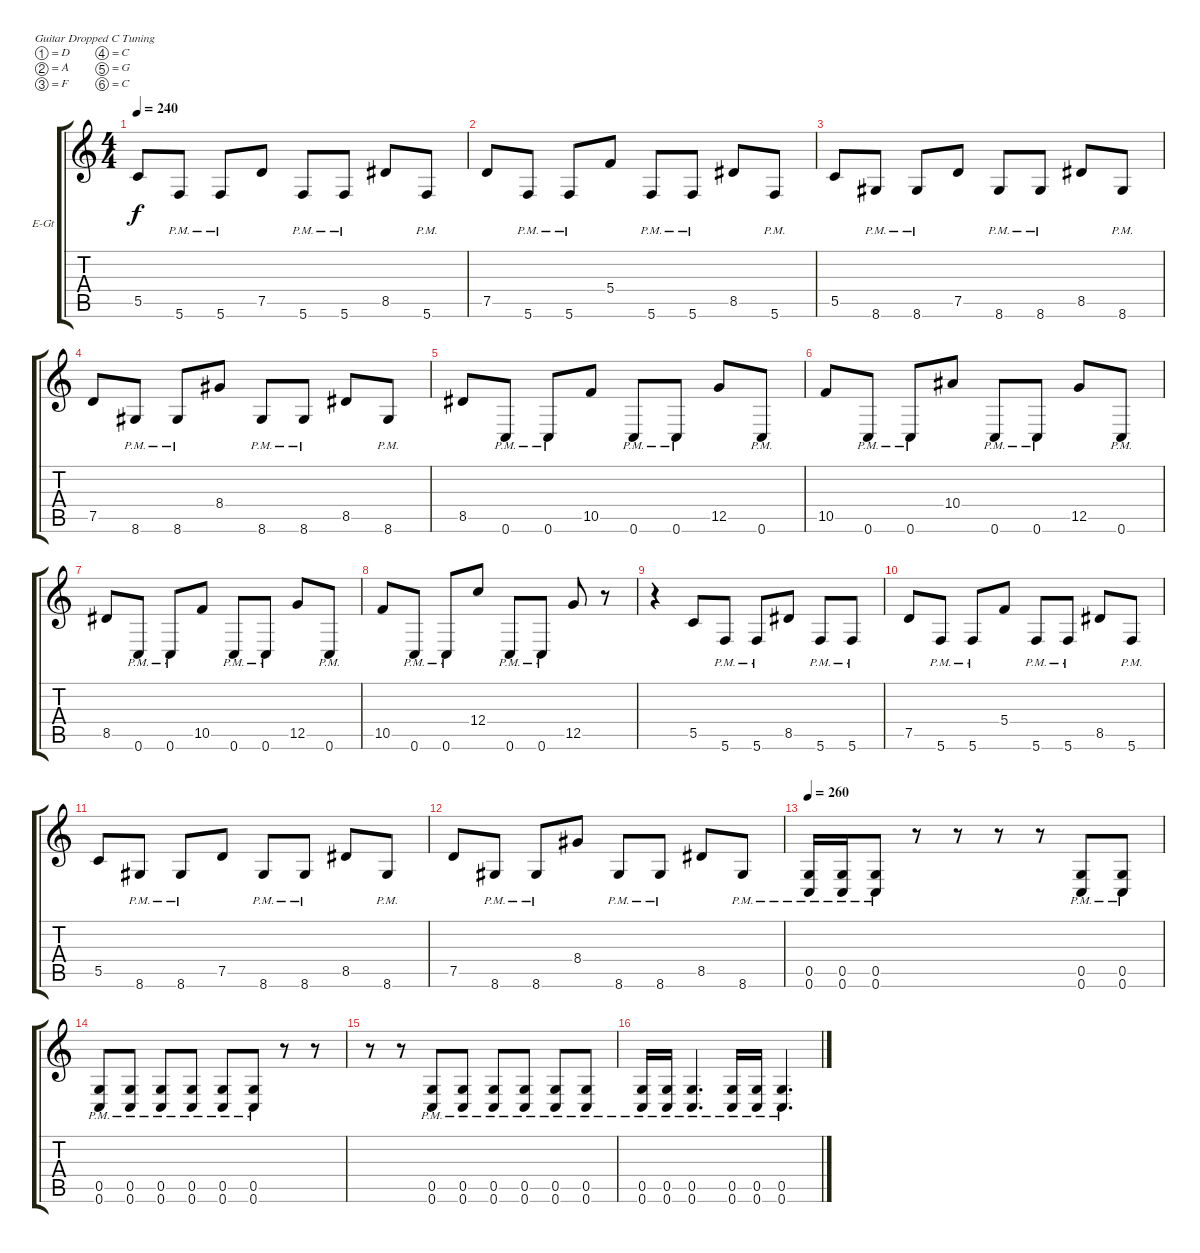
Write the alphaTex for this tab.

\bracketExtendMode groupsimilarinstruments
\firstSystemTrackNameOrientation horizontal
\otherSystemsTrackNameOrientation horizontal
\track ("Ernie" "E-Gt") {instrument distortionguitar}
\staff {score tabs}
\tuning (D4 A3 F3 C3 G2 C2)
\ts (4 4)
\tempo 240
\clef g2
\ks c
5.5.8{dy f} 5.6{pm}.8 5.6{pm}.8 7.5.8 5.6{pm}.8 5.6{pm}.8 8.5.8 5.6{pm}.8 |
7.5.8 5.6{pm}.8 5.6{pm}.8 5.4.8 5.6{pm}.8 5.6{pm}.8 8.5.8 5.6{pm}.8 |
5.5.8 8.6{pm}.8 8.6{pm}.8 7.5.8 8.6{pm}.8 8.6{pm}.8 8.5.8 8.6{pm}.8 |
7.5.8 8.6{pm}.8 8.6{pm}.8 8.4.8 8.6{pm}.8 8.6{pm}.8 8.5.8 8.6{pm}.8 |
8.5.8 0.6{pm}.8 0.6{pm}.8 10.5.8 0.6{pm}.8 0.6{pm}.8 12.5.8 0.6{pm}.8 |
10.5.8 0.6{pm}.8 0.6{pm}.8 10.4.8 0.6{pm}.8 0.6{pm}.8 12.5.8 0.6{pm}.8 |
8.5.8 0.6{pm}.8 0.6{pm}.8 10.5.8 0.6{pm}.8 0.6{pm}.8 12.5.8 0.6{pm}.8 |
10.5.8 0.6{pm}.8 0.6{pm}.8 12.4.8 0.6{pm}.8 0.6{pm}.8 12.5.8 r.8 |
r.4 5.5.8 5.6{pm}.8 5.6{pm}.8 8.5.8 5.6{pm}.8 5.6{pm}.8 |
7.5.8 5.6{pm}.8 5.6{pm}.8 5.4.8 5.6{pm}.8 5.6{pm}.8 8.5.8 5.6{pm}.8 |
5.5.8 8.6{pm}.8 8.6{pm}.8 7.5.8 8.6{pm}.8 8.6{pm}.8 8.5.8 8.6{pm}.8 |
7.5.8 8.6{pm}.8 8.6{pm}.8 8.4.8 8.6{pm}.8 8.6{pm}.8 8.5.8 8.6{pm}.8 |
\tempo 260
(0.5{pm} 0.6{pm}).16 (0.5{pm} 0.6{pm}).16 (0.5{pm} 0.6{pm}).8 r.8 r.8 r.8 r.8 (0.5{pm} 0.6{pm}).8 (0.5{pm} 0.6{pm}).8 |
(0.5{pm} 0.6{pm}).8 (0.5{pm} 0.6{pm}).8 (0.5{pm} 0.6{pm}).8 (0.5{pm} 0.6{pm}).8 (0.5{pm} 0.6{pm}).8 (0.5{pm} 0.6{pm}).8 r.8 r.8 |
r.8 r.8 (0.5{pm} 0.6{pm}).8 (0.5{pm} 0.6{pm}).8 (0.5{pm} 0.6{pm}).8 (0.5{pm} 0.6{pm}).8 (0.5{pm} 0.6{pm}).8 (0.5{pm} 0.6{pm}).8 |
(0.5{pm} 0.6{pm}).16 (0.5{pm} 0.6{pm}).16 (0.5{pm} 0.6{pm}).4{d} (0.5{pm} 0.6{pm}).16 (0.5{pm} 0.6{pm}).16 (0.5{pm} 0.6{pm}).4{d}
